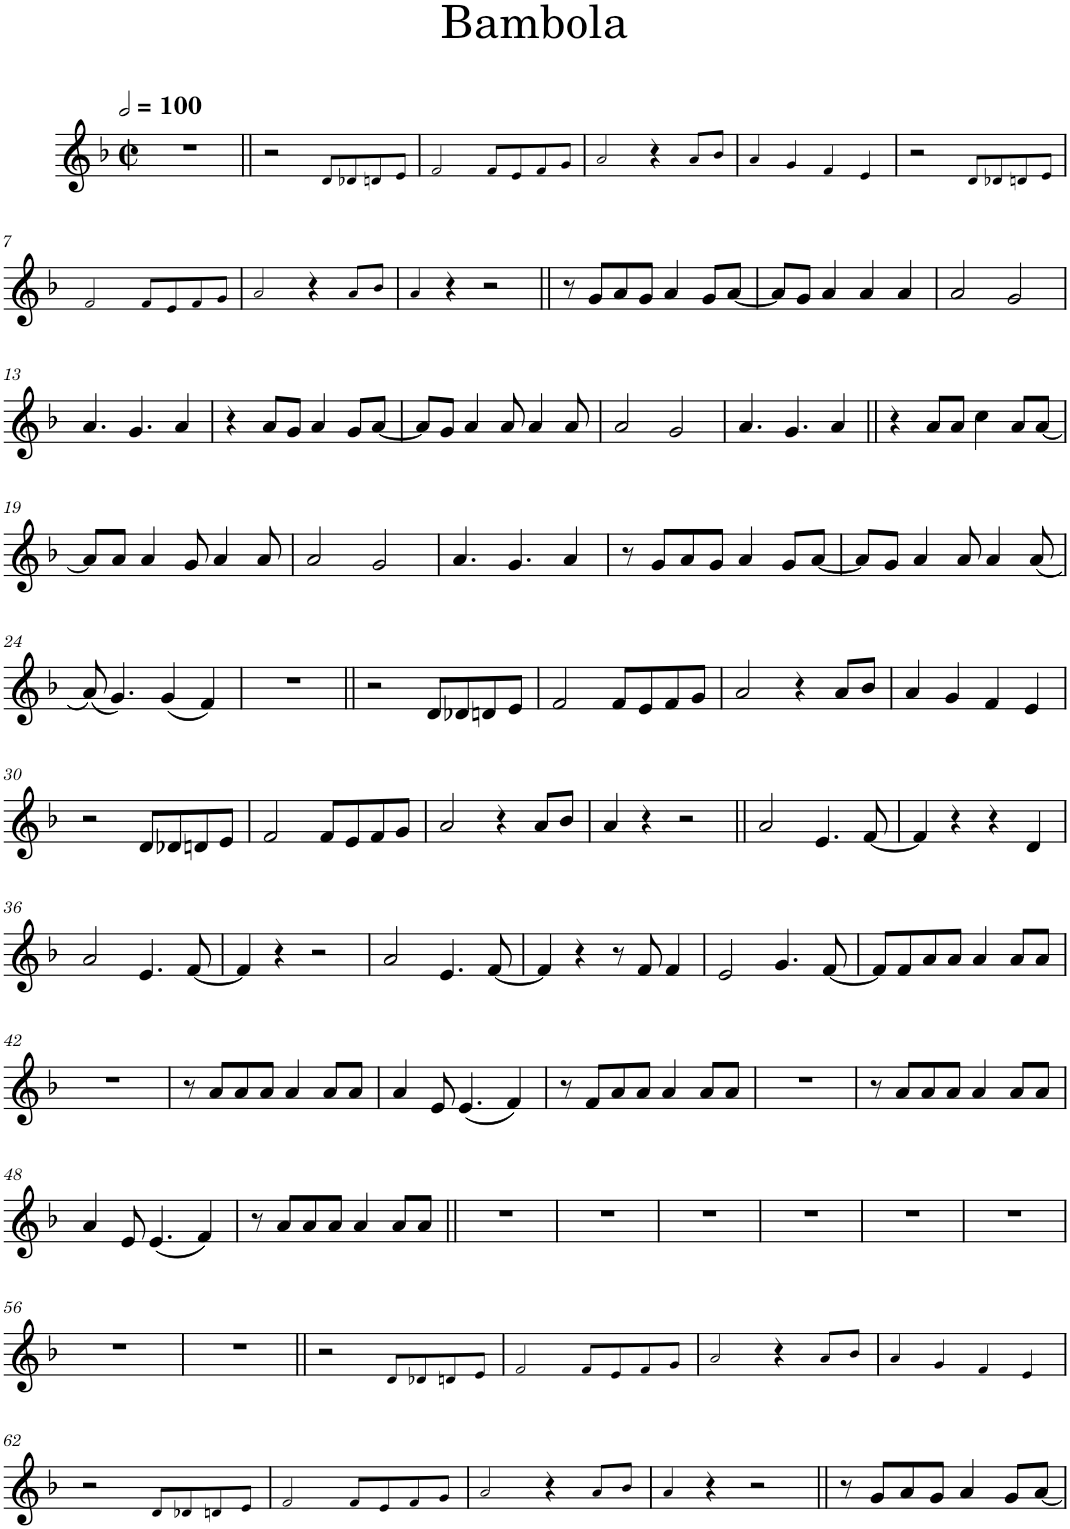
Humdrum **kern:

**kern
*part1
*staff1
*I"Voice in C
*I'Vc. C
*clefG2
*k[b-]
*M2/2
*met(c|)
*MM200
=1
1r
=2||
2r
8d!/L
8d-X!/
8dn!/
8e!/J
=3
2f!/
8f!/L
8e!/
8f!/
8g!/J
=4
2a!/
4r
8a!/L
8b-!/J
=5
4a!/
4g!/
4f!/
4e!/
=6
2r
8d!/L
8d-X!/
8dn!/
8e!/J
!!LO:LB:g=z
=7
2f!/
8f!/L
8e!/
8f!/
8g!/J
=8
2a!/
4r
8a!/L
8b-!/J
=9
4a!/
4r
2r
=10||
8r
8g/L
8a/
8g/J
4a/
8g/L
[8a/J
=11
8a/L]
8g/J
4a/
4a/
4a/
=12
2a/
2g/
!!LO:LB:g=z
=13
4.a/
4.g/
4a/
=14
4r
8a/L
8g/J
4a/
8g/L
[8a/J
=15
8a/L]
8g/J
4a/
8a/
4a/
8a/
=16
2a/
2g/
=17
4.a/
4.g/
4a/
=18||
4r
8a/L
8a/J
4cc\
8a/L
[8a/J
!!LO:LB:g=z
=19
8a/L]
8a/J
4a/
8g/
4a/
8a/
=20
2a/
2g/
=21
4.a/
4.g/
4a/
=22
8r
8g/L
8a/
8g/J
4a/
8g/L
[8a/J
=23
8a/L]
8g/J
4a/
8a/
4a/
(8a/
!!LO:LB:g=z
=24
(8a/)
4.g/)
(4g/
4f/)
=25
1r
=26||
2r
8d/L
8d-X/
8dn/
8e/J
=27
2f/
8f/L
8e/
8f/
8g/J
=28
2a/
4r
8a/L
8b-/J
=29
4a/
4g/
4f/
4e/
!!LO:LB:g=z
=30
2r
8d/L
8d-X/
8dn/
8e/J
=31
2f/
8f/L
8e/
8f/
8g/J
=32
2a/
4r
8a/L
8b-/J
=33
4a/
4r
2r
=34||
2a/
4.e/
[8f/
=35
4f/]
4r
4r
4d/
!!LO:LB:g=z
=36
2a/
4.e/
[8f/
=37
4f/]
4r
2r
=38
2a/
4.e/
[8f/
=39
4f/]
4r
8r
8f/
4f/
=40
2e/
4.g/
[8f/
=41
8f/L]
8f/
8a/
8a/J
4a/
8a/L
8a/J
!!LO:LB:g=z
=42
1r
=43
8r
8a/L
8a/
8a/J
4a/
8a/L
8a/J
=44
4a/
8e/
(4.e/
4f/)
=45
8r
8f/L
8a/
8a/J
4a/
8a/L
8a/J
=46
1r
=47
8r
8a/L
8a/
8a/J
4a/
8a/L
8a/J
!!LO:LB:g=z
=48
4a/
8e/
(4.e/
4f/)
=49
8r
8a/L
8a/
8a/J
4a/
8a/L
8a/J
=50||
1r
=51
1r
=52
1r
=53
1r
=54
1r
=55
1r
!!LO:LB:g=z
=56
1r
=57
1r
=58||
2r
8d!/L
8d-X!/
8dn!/
8e!/J
=59
2f!/
8f!/L
8e!/
8f!/
8g!/J
=60
2a!/
4r
8a!/L
8b-!/J
=61
4a!/
4g!/
4f!/
4e!/
!!LO:LB:g=z
=62
2r
8d!/L
8d-X!/
8dn!/
8e!/J
=63
2f!/
8f!/L
8e!/
8f!/
8g!/J
=64
2a!/
4r
8a!/L
8b-!/J
=65
4a!/
4r
2r
=66||
8r
8g/L
8a/
8g/J
4a/
8g/L
[8a/J
=
*-
